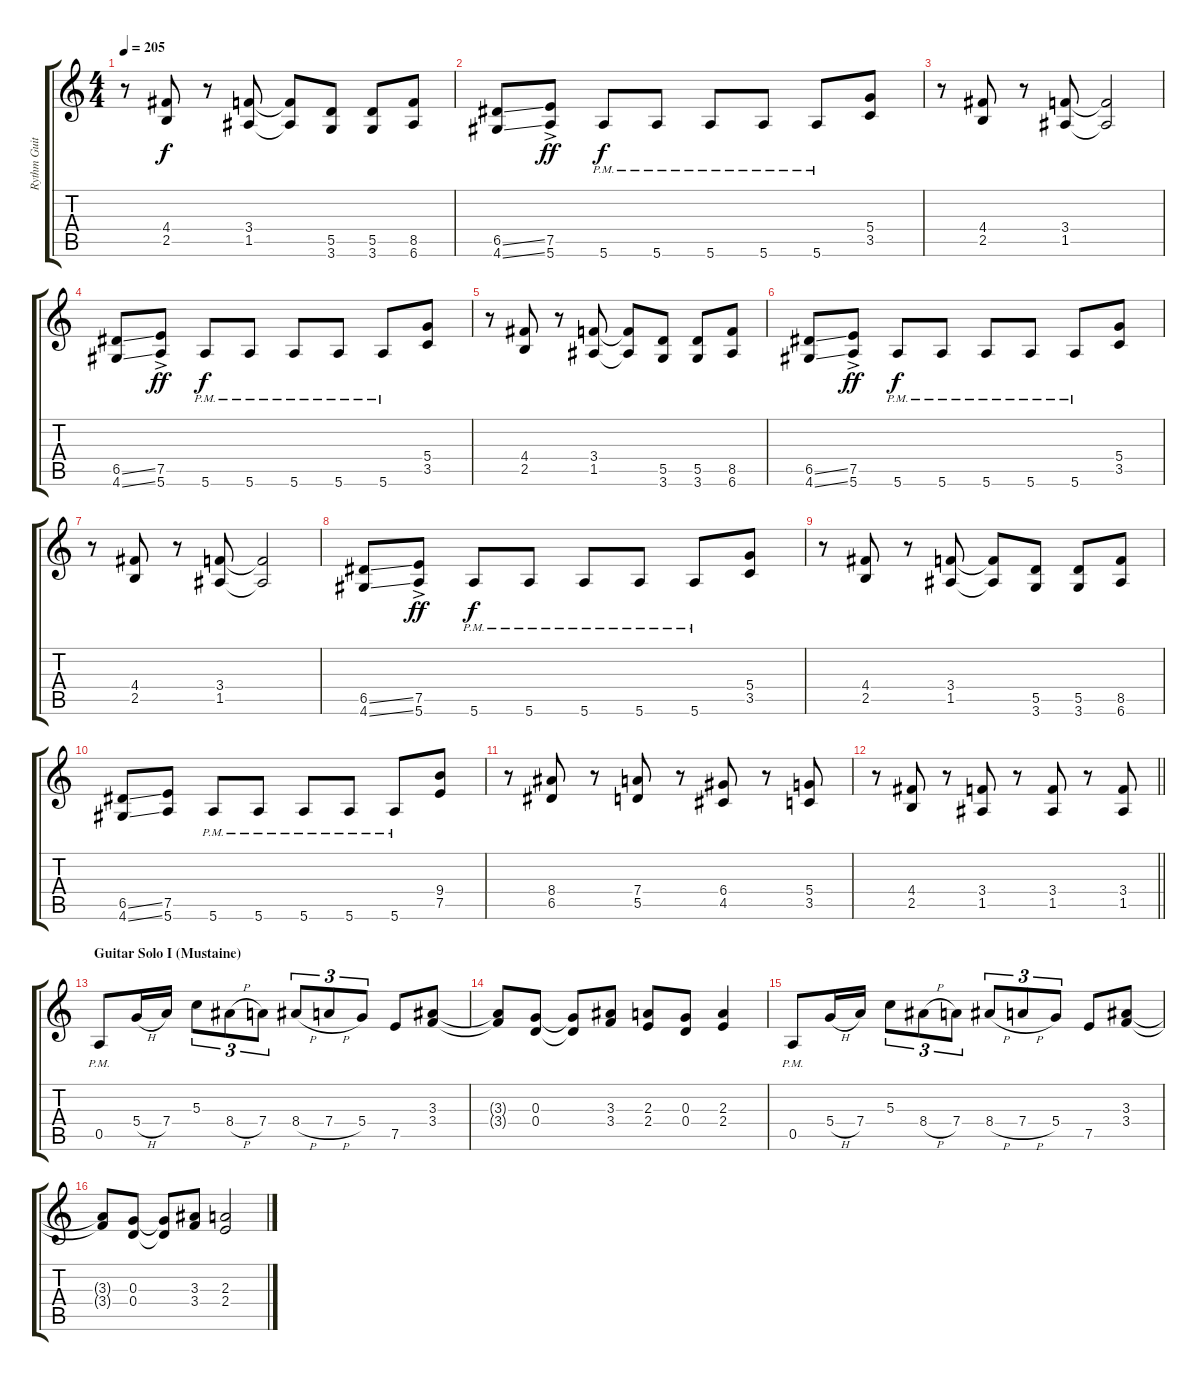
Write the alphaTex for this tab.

\track ("Rythm Guitar (Jeff Young)" "Rythm Guit") {instrument distortionguitar}
\staff {score tabs}
\tuning (E4 B3 G3 D3 A2 E2) {hide}
\ts (4 4)
\tempo 205
\clef g2
\ks c
r.8{dy f} (4.4 2.5).8 r.8 (3.4 1.5).8 (3.4{t} 1.5{t}).8 (5.5 3.6).8 (5.5 3.6).8 (8.5 6.6).8 |
(6.5{ss} 4.6{ss}).8 (7.5{ac} 5.6{ac}).8{dy ff} 5.6{pm}.8{dy f} 5.6{pm}.8 5.6{pm}.8 5.6{pm}.8 5.6{pm}.8 (5.4 3.5).8 |
r.8 (4.4 2.5).8 r.8 (3.4 1.5).8 (3.4{t} 1.5{t}).2 |
(6.5{ss} 4.6{ss}).8 (7.5{ac} 5.6{ac}).8{dy ff} 5.6{pm}.8{dy f} 5.6{pm}.8 5.6{pm}.8 5.6{pm}.8 5.6{pm}.8 (5.4 3.5).8 |
r.8 (4.4 2.5).8 r.8 (3.4 1.5).8 (3.4{t} 1.5{t}).8 (5.5 3.6).8 (5.5 3.6).8 (8.5 6.6).8 |
(6.5{ss} 4.6{ss}).8 (7.5{ac} 5.6{ac}).8{dy ff} 5.6{pm}.8{dy f} 5.6{pm}.8 5.6{pm}.8 5.6{pm}.8 5.6{pm}.8 (5.4 3.5).8 |
r.8 (4.4 2.5).8 r.8 (3.4 1.5).8 (3.4{t} 1.5{t}).2 |
(6.5{ss} 4.6{ss}).8 (7.5{ac} 5.6{ac}).8{dy ff} 5.6{pm}.8{dy f} 5.6{pm}.8 5.6{pm}.8 5.6{pm}.8 5.6{pm}.8 (5.4 3.5).8 |
r.8 (4.4 2.5).8 r.8 (3.4 1.5).8 (3.4{t} 1.5{t}).8 (5.5 3.6).8 (5.5 3.6).8 (8.5 6.6).8 |
(6.5{ss} 4.6{ss}).8 (7.5 5.6).8 5.6{pm}.8 5.6{pm}.8 5.6{pm}.8 5.6{pm}.8 5.6{pm}.8 (9.4 7.5).8 |
r.8 (8.4 6.5).8 r.8 (7.4 5.5).8 r.8 (6.4 4.5).8 r.8 (5.4 3.5).8 |
\barLineRight lightlight
r.8 (4.4 2.5).8 r.8 (3.4 1.5).8 r.8 (3.4 1.5).8 r.8 (3.4 1.5).8 |
\section ("" "Guitar Solo I (Mustaine)")
0.5{pm}.8 5.4{h}.16 7.4.16 5.3.8{tu (3 2)} 8.4{h}.8{tu (3 2)} 7.4.8{tu (3 2)} 8.4{h}.8{tu (3 2)} 7.4{h}.8{tu (3 2)} 5.4.8{tu (3 2)} 7.5.8 (3.3 3.4).8 |
(3.3{t} 3.4{t}).8 (0.3 0.4).8 (0.3{t} 0.4{t}).8 (3.3 3.4).8 (2.3 2.4).8 (0.3 0.4).8 (2.3 2.4).4 |
0.5{pm}.8 5.4{h}.16 7.4.16 5.3.8{tu (3 2)} 8.4{h}.8{tu (3 2)} 7.4.8{tu (3 2)} 8.4{h}.8{tu (3 2)} 7.4{h}.8{tu (3 2)} 5.4.8{tu (3 2)} 7.5.8 (3.3 3.4).8 |
(3.3{t} 3.4{t}).8 (0.3 0.4).8 (0.3{t} 0.4{t}).8 (3.3 3.4).8 (2.3 2.4).2
